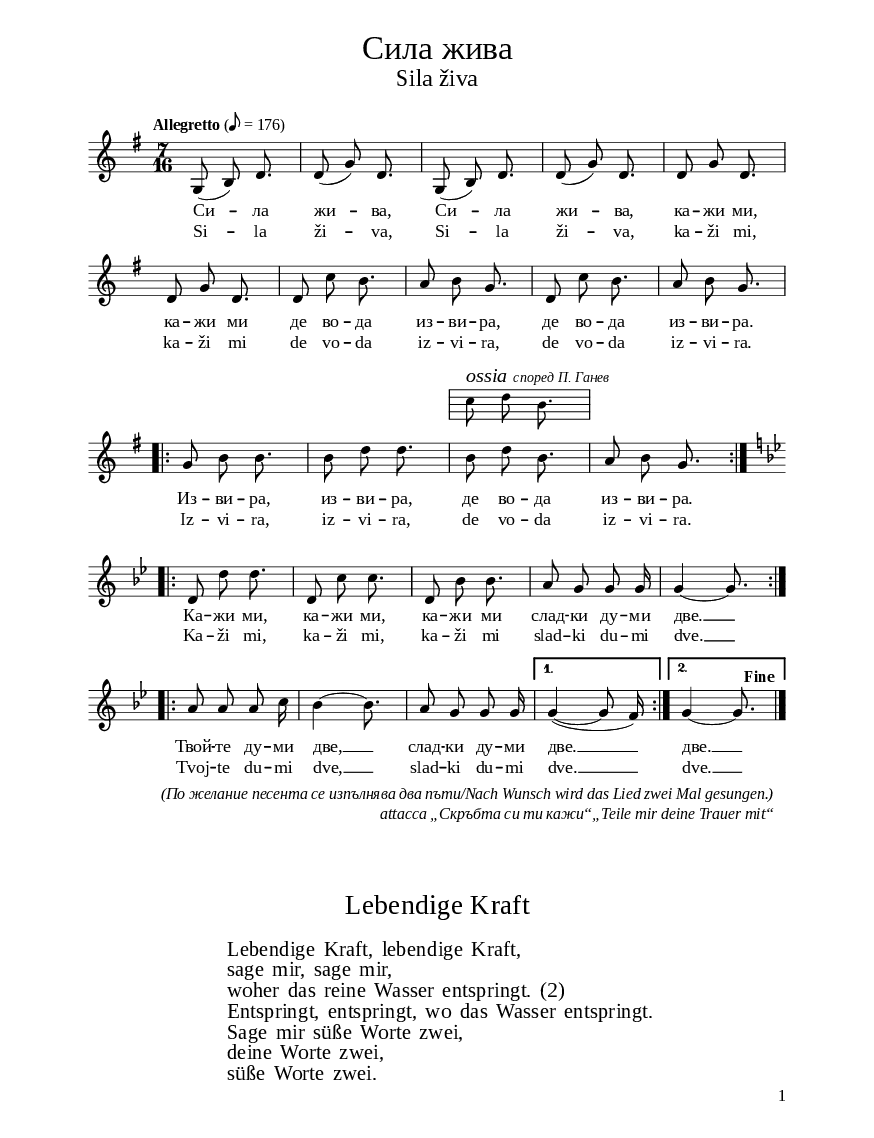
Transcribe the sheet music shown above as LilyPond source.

\version "2.24.1"

% include paper part and global functions
\include "include/globals.ily"

\bookpart {
  \label #'ref076_2
  \tocItem \markup "Сила жива – Sila živa"
  \include "include/bookpart-paper.ily"
  \score {
    \include "include/score-layout.ily"

    \new Staff = main \absolute {
      \clef treble
      \key g \major
      \time 7/16
      \tempoFunc "Allegretto" 8 "176"
      \autoBeamOff


      g8 ( b ) d'8. | d'8 ( g' ) d'8. | g8 ( b ) d'8. | d'8 ( g' ) d'8. | d'8 g' d'8. \break | % 6

      d'8 g' d'8. | d'8 c'' b'8. | a'8 b' g'8. | d'8 c'' b'8. | a'8 b' g'8. \break |

      \bar ".|:-|"  g'8 b' b'8. | b'8 d'' d''8. |


      <<
        { b'8 d''8 b'8. }

        \new Staff \with {
          \override VerticalAxisGroup.default-staff-staff-spacing =
          #'((basic-distance . 5.2)
             (padding . -10))
          \remove "Time_signature_engraver"
          alignAboveContext = #"main"
          fontSize = #-1
          \override StaffSymbol.staff-space = #(magstep -3)
          \override StaffSymbol.thickness = #(magstep -3)
          firstClef = ##f
        }
        {\autoBeamOff c''8 ^\markup { \huge \italic "ossia" \italic "според П. Ганев" }  d''8 b'8.}
      >>



      | a'8 b' g'8. \bar ":.|.:" \break

      \key g \minor \repeat volta 2 { d'8 d'' d''8. | d'8 c'' c''8. | d'8 bes' bes'8. | a'8 g' g' g'16 | g'4 ~ g'8. } \break |

      \repeat volta 2 { a'8 a' a' c''16 | bes'4 ~ bes'8. | a'8 g' g' g'16 |}
      \alternative { {  g'4 ( ~ g'8 f'16 )  | } { g'4~\tempo "   Fine" g'8. | \bar "|."} }


    }

    \addlyrics {
      Си -- ла жи
      -- ва, Си -- ла жи -- ва, ка -- жи ми, ка -- жи
      ми де во -- да из -- ви -- ра, де во -- да из
      -- ви -- ра. Из -- ви -- ра, из -- ви -- ра, де
      во -- да из -- ви -- ра. Ка -- жи ми, ка -- жи
      ми, ка -- жи ми слад -- ки ду -- ми две. __ Твой --
      те ду -- ми две, __ слад -- ки ду -- ми две. __
      две. __}


      \addlyrics {
        Si -- la ži
        -- va, Si -- la ži -- va, ka -- ži mi, ka -- ži
        mi de vo -- da iz -- vi -- ra, de vo -- da iz
        -- vi -- ra. Iz -- vi -- ra, iz -- vi -- ra, de
        vo -- da iz -- vi -- ra. Ka -- ži mi, ka -- ži
        mi, ka -- ži mi slad -- ki du -- mi dve. __ Tvoj --
        te du -- mi dve, __ slad -- ki du -- mi dve. __
        dve. __}

        \header {
          title = \titleFunc "Сила жива" "Sila živa"
        }

        \midi{}

      } % score

      \markup \italic \dc-one-nobold "(По желание песента се изпълнява два пъти/Nach Wunsch wird das Lied zwei Mal gesungen.)"
      \markup \italic \dc-one-nobold "attacca „Скръбта си ти кажи“„Teile mir deine Trauer mit“"

      \markup \empty-two


      % include foreign translation(s) of the song
      \version "2.24.0"

\markup \fill-line { \fontsize #deTitleFontSize "Lebendige Kraft" }
\markup \null
\markup \null
\markup \fontsize #deCoupletFontSize {
  \hspace #12
  \override #`(baseline-skip . ,deCoupletBaselineSkip)

  \column {

    \line { " " Lebendige Kraft, lebendige Kraft,}

    \line { " " sage mir, sage mir,}

    \line { " " woher das reine Wasser entspringt. (2)}

    \line { " " Entspringt, entspringt, wo das Wasser entspringt.}

    \line { " " Sage mir süße Worte zwei,}

    \line { " " deine Worte zwei,}

    \line { " " süße Worte zwei.}




  }


}


    } % bookpart
